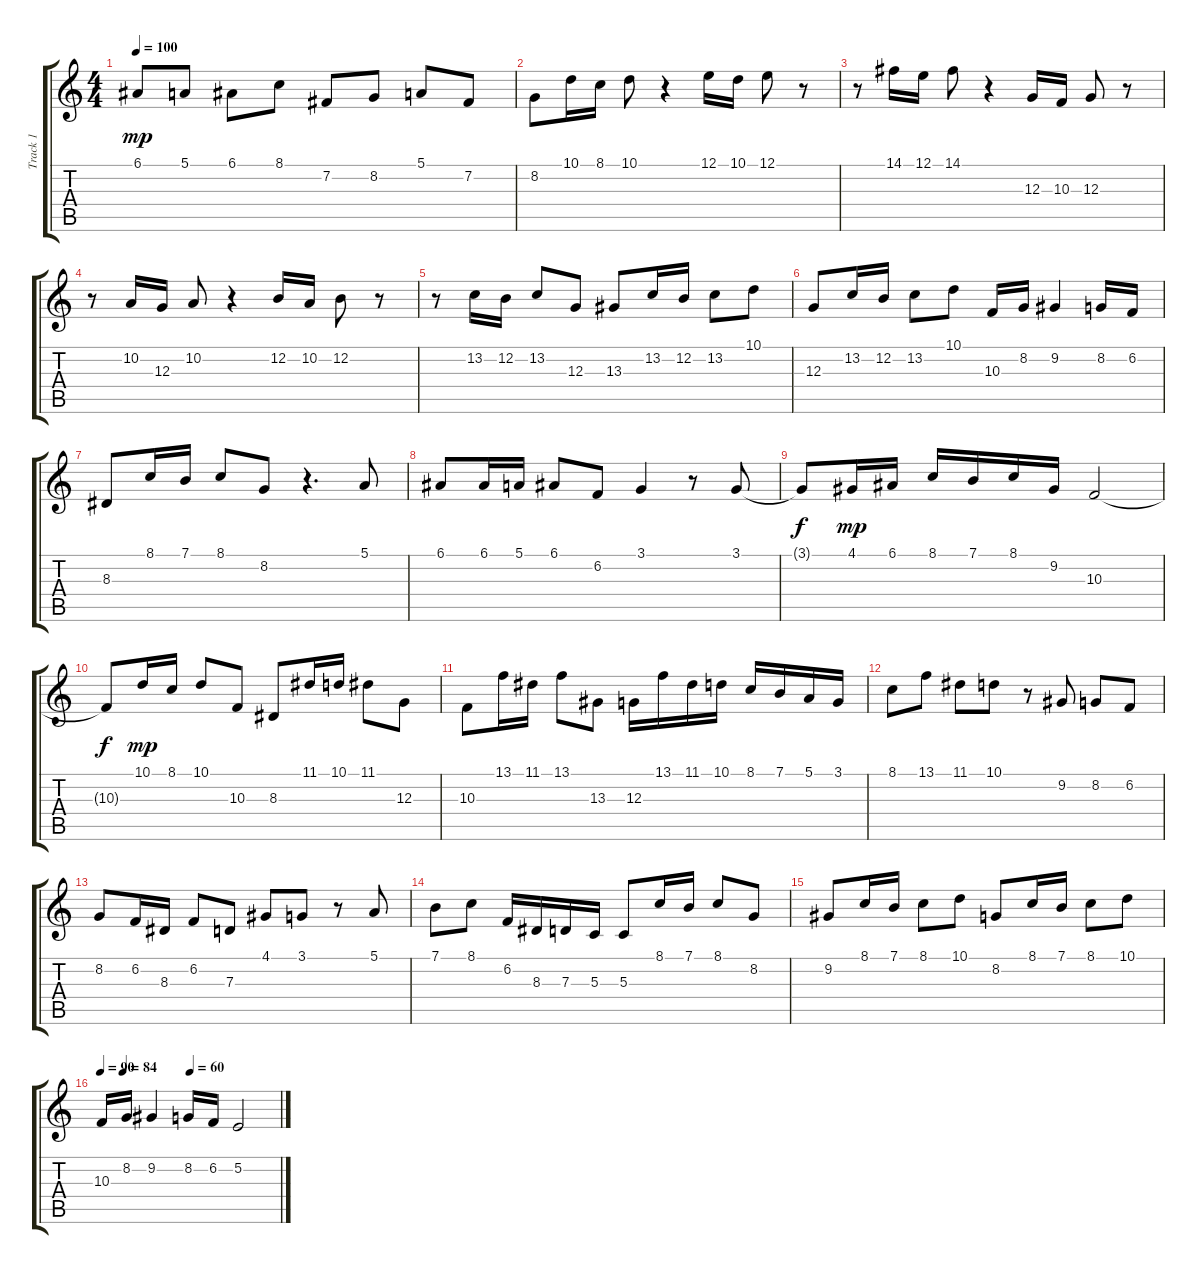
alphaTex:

\track ("Track 1" "Track 1") {instrument acousticgrandpiano}
\staff {score tabs}
\tuning (E4 B3 G3 D3 A2 E2) {hide}
\ts (4 4)
\tempo 100
\clef g2
\ks c
6.1.8{dy mp} 5.1.8 6.1.8 8.1.8 7.2.8 8.2.8 5.1.8 7.2.8 |
8.2.8 10.1.16 8.1.16 10.1.8 r.4 12.1.16 10.1.16 12.1.8 r.8 |
r.8 14.1.16 12.1.16 14.1.8 r.4 12.3.16 10.3.16 12.3.8 r.8 |
r.8 10.2.16 12.3.16 10.2.8 r.4 12.2.16 10.2.16 12.2.8 r.8 |
r.8 13.2.16 12.2.16 13.2.8 12.3.8 13.3.8 13.2.16 12.2.16 13.2.8 10.1.8 |
12.3.8 13.2.16 12.2.16 13.2.8 10.1.8 10.3.16 8.2.16 9.2.4 8.2.16 6.2.16 |
8.3.8 8.1.16 7.1.16 8.1.8 8.2.8 r.4{d} 5.1.8 |
6.1.8 6.1.16 5.1.16 6.1.8 6.2.8 3.1.4 r.8 3.1.8 |
3.1{t}.8{dy f} 4.1.16{dy mp} 6.1.16 8.1.16 7.1.16 8.1.16 9.2.16 10.3.2 |
10.3{t}.8{dy f} 10.1.16{dy mp} 8.1.16 10.1.8 10.3.8 8.3.8 11.1.16 10.1.16 11.1.8 12.3.8 |
10.3.8 13.1.16 11.1.16 13.1.8 13.3.8 12.3.16 13.1.16 11.1.16 10.1.16 8.1.16 7.1.16 5.1.16 3.1.16 |
8.1.8 13.1.8 11.1.8 10.1.8 r.8 9.2.8 8.2.8 6.2.8 |
8.2.8 6.2.16 8.3.16 6.2.8 7.3.8 4.1.8 3.1.8 r.8 5.1.8 |
7.1.8 8.1.8 6.2.16 8.3.16 7.3.16 5.3.16 5.3.8 8.1.16 7.1.16 8.1.8 8.2.8 |
9.2.8 8.1.16 7.1.16 8.1.8 10.1.8 8.2.8 8.1.16 7.1.16 8.1.8 10.1.8 |
\tempo 90
\tempo (84 0.125)
\tempo (60 0.5)
10.3.16 8.2.16 9.2.4 8.2.16 6.2.16 5.2.2
